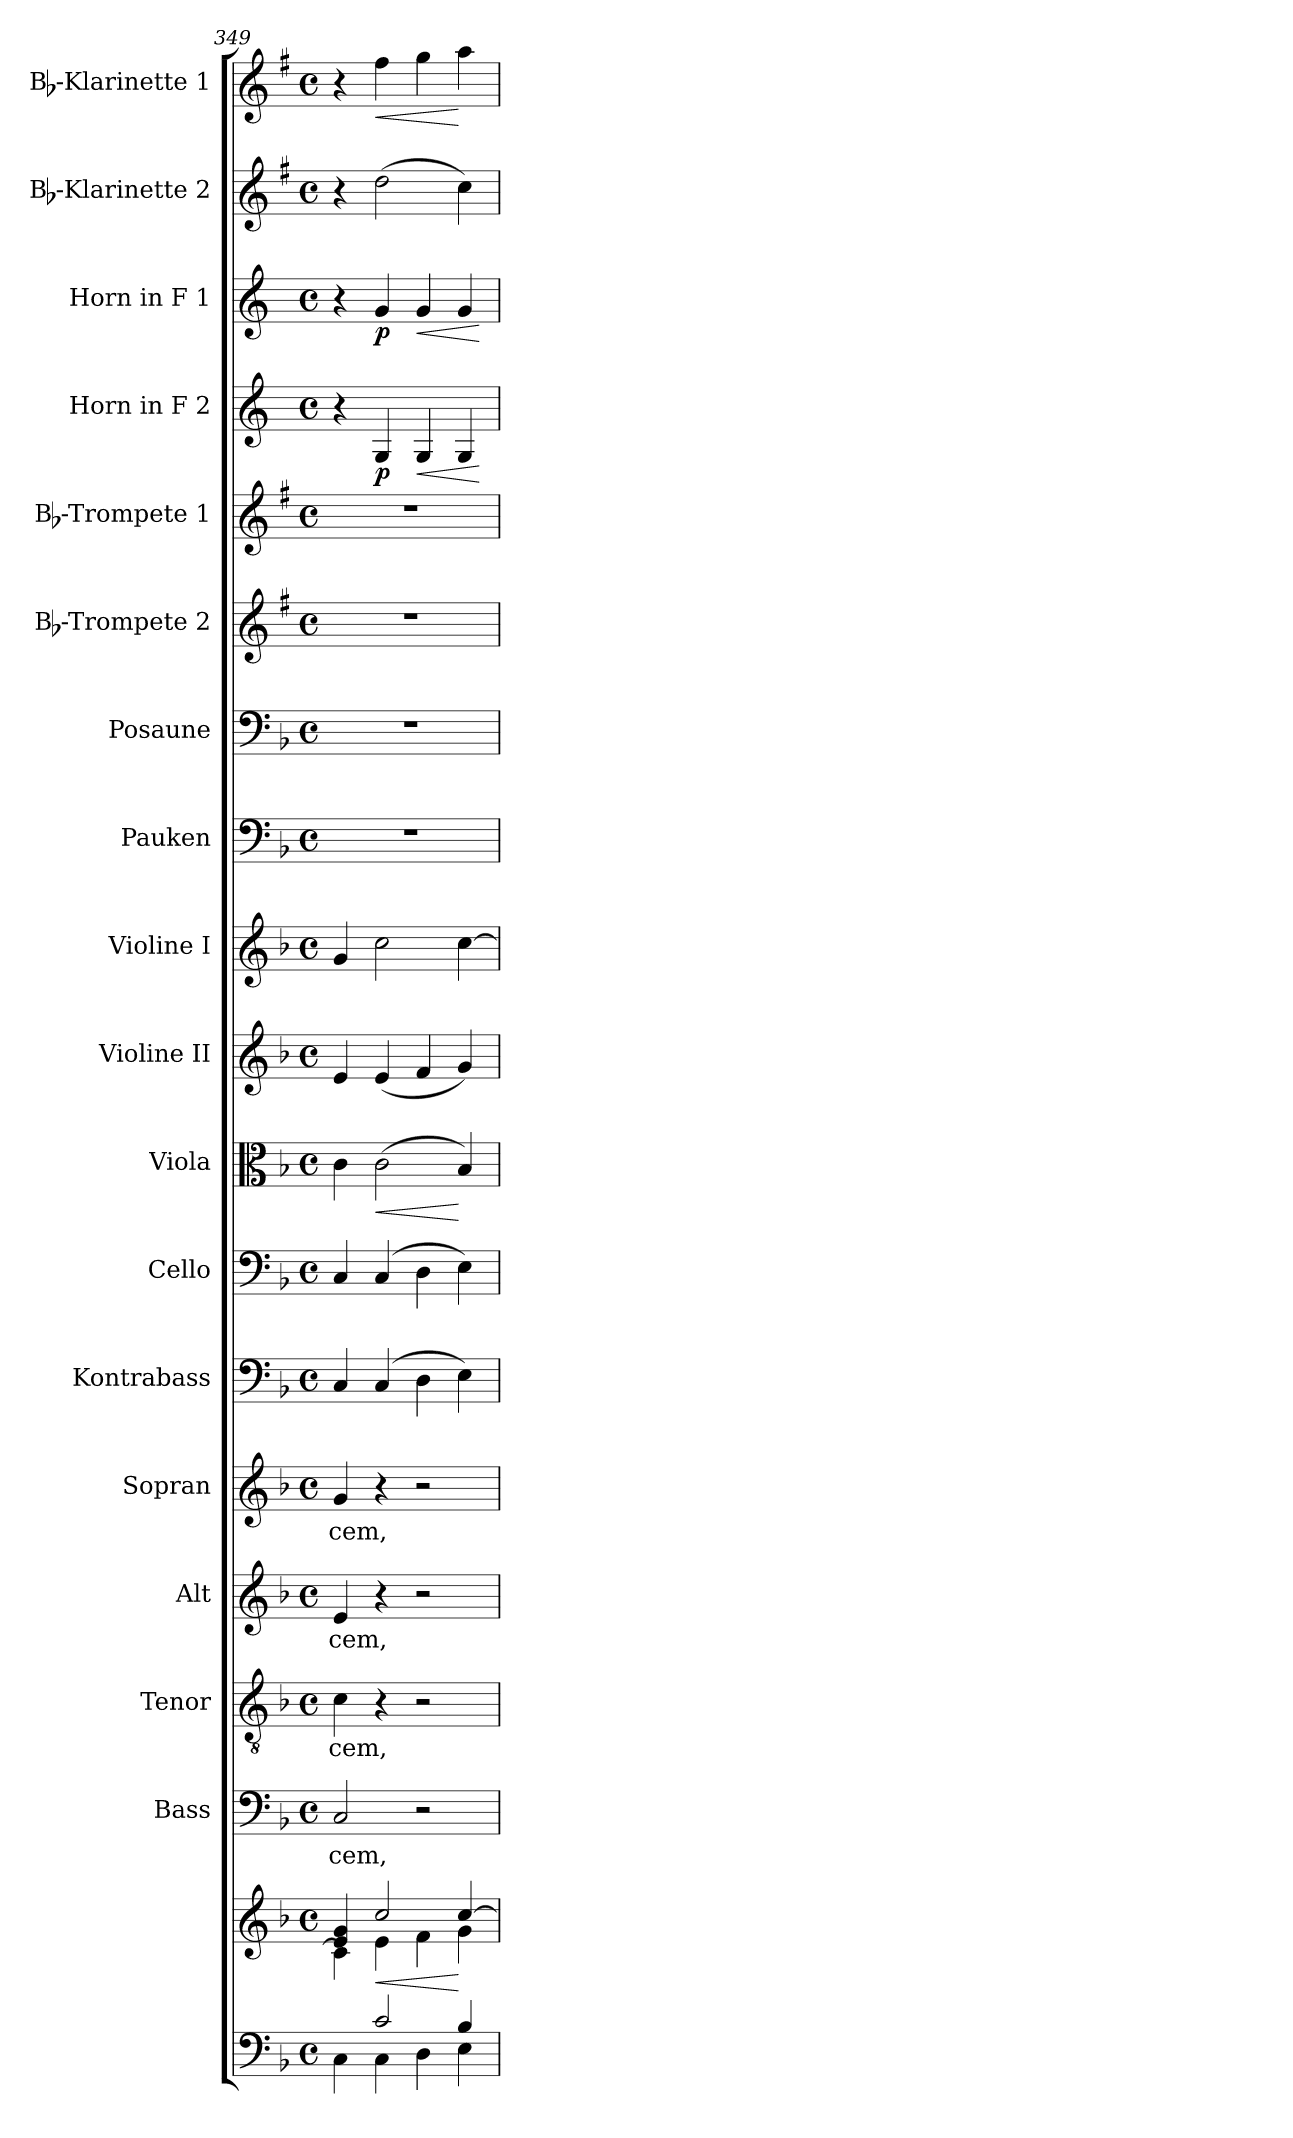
**kern	**kern	**dynam	**kern	**text	**kern	**text	**kern	**text	**kern	**text	**kern	**kern	**kern	**dynam	**kern	**kern	**kern	**kern	**kern	**kern	**kern	**dynam	**kern	**dynam	**kern	**kern	**dynam
*part18	*part18	*part18	*part17	*part17	*part16	*part16	*part15	*part15	*part14	*part14	*part13	*part12	*part11	*part11	*part10	*part9	*part8	*part7	*part6	*part5	*part4	*part4	*part3	*part3	*part2	*part1	*part1
*staff19	*staff18	*staff18/19	*staff17	*staff17	*staff16	*staff16	*staff15	*staff15	*staff14	*staff14	*staff13	*staff12	*staff11	*staff11	*staff10	*staff9	*staff8	*staff7	*staff6	*staff5	*staff4	*staff4	*staff3	*staff3	*staff2	*staff1	*staff1
*	*	*	*I"Bass	*	*I"Tenor	*	*I"Alt	*	*I"Sopran	*	*I"Kontrabass	*I"Cello	*I"Viola	*	*I"Violine II	*I"Violine I	*I"Pauken	*I"Posaune	*I"Bb-Trompete 2	*I"Bb-Trompete 1	*I"Horn in F 2	*	*I"Horn in F 1	*	*I"Bb-Klarinette 2	*I"Bb-Klarinette 1	*
*	*	*	*I'B.	*	*I'T.	*	*I'A.	*	*I'S.	*	*I'Kb.	*	*I'Vla.	*	*I'Vl. II	*I'Vl. I	*I'Pk.	*I'Pos.	*I'Bb Trp. 2	*I'Bb Trp. 1	*	*	*	*	*I'Bb Kl. 2	*I'Bb Kl. 1	*
*clefF4	*clefG2	*	*clefF4	*	*clefGv2	*	*clefG2	*	*clefG2	*	*clefF4	*clefF4	*clefC3	*	*clefG2	*clefG2	*clefF4	*clefF4	*clefG2	*clefG2	*clefG2	*	*clefG2	*	*clefG2	*clefG2	*
*	*	*	*	*	*	*	*	*	*	*	*ITrd7c12	*	*	*	*	*	*	*	*ITrd1c2	*ITrd1c2	*ITrd4c7	*	*ITrd4c7	*	*ITrd1c2	*ITrd1c2	*
*k[b-]	*k[b-]	*	*k[b-]	*	*k[b-]	*	*k[b-]	*	*k[b-]	*	*k[b-]	*k[b-]	*k[b-]	*	*k[b-]	*k[b-]	*k[b-]	*k[b-]	*k[b-]	*k[b-]	*k[b-]	*	*k[b-]	*	*k[b-]	*k[b-]	*
*F:	*F:	*	*F:	*	*F:	*	*F:	*	*F:	*	*F:	*F:	*F:	*	*F:	*F:	*F:	*F:	*F:	*F:	*F:	*	*F:	*	*F:	*F:	*
*M4/4	*M4/4	*	*M4/4	*	*M4/4	*	*M4/4	*	*M4/4	*	*M4/4	*M4/4	*M4/4	*	*M4/4	*M4/4	*M4/4	*M4/4	*M4/4	*M4/4	*M4/4	*	*M4/4	*	*M4/4	*M4/4	*
*met(c)	*met(c)	*	*met(c)	*	*met(c)	*	*met(c)	*	*met(c)	*	*met(c)	*met(c)	*met(c)	*	*met(c)	*met(c)	*met(c)	*met(c)	*met(c)	*met(c)	*met(c)	*	*met(c)	*	*met(c)	*met(c)	*
=349	=349	=349	=349	=349	=349	=349	=349	=349	=349	=349	=349	=349	=349	=349	=349	=349	=349	=349	=349	=349	=349	=349	=349	=349	=349	=349	=349
*^	*^	*	*	*	*	*	*	*	*	*	*	*	*	*	*	*	*	*	*	*	*	*	*	*	*	*	*
!	!	!	!	!	!	!LO:LY:b	!	!LO:LY:b	!	!LO:LY:b	!	!LO:LY:b	!	!	!	!	!	!	!	!	!	!	!	!	!	!	!	!	!
4ryy	4C\	4e/ 4g/	4c\]	.	2C/	-cem,	4c\	-cem,	4e/	-cem,	4g/	-cem,	4CC/	4C/	4c\	.	4e/	4g/	1r	1r	1r	1r	4r	.	4r	.	4r	4r	.
!	!	!	!	!LO:HP:b	!	!	!	!	!	!	!	!	!	!	!	!LO:HP:b	!	!	!	!	!	!	!	!LO:DY:b	!	!LO:DY:b	!	!	!LO:HP:b
2c/	4C\	2cc/	4e\	<	.	.	4r	.	4r	.	4r	.	(4CC/	(4C/	(>2c\	<	(<4e/	2cc\	.	.	.	.	4C/	p	4c/	p	(>2cc\	4ee\	<
!	!	!	!	!	!	!	!	!	!	!	!	!	!	!	!	!	!	!	!	!	!	!	!	!LO:HP:b	!	!LO:HP:b	!	!	!
.	4D\	.	4f\	.	2r	.	2r	.	2r	.	2r	.	4DD\	4D\	.	.	4f/	.	.	.	.	.	4C/	<	4c/	<	.	4ff\	.
4B-/	4E\	[>4cc/	4g\	[	.	.	.	.	.	.	.	.	4EE\)	4E\)	4B-/)	[	4g/)	[4cc\	.	.	.	.	4C/	.	4c/	.	4b-\)	4gg\	[
*v	*v	*	*	*	*	*	*	*	*	*	*	*	*	*	*	*	*	*	*	*	*	*	*	*	*	*	*	*	*
*	*v	*v	*	*	*	*	*	*	*	*	*	*	*	*	*	*	*	*	*	*	*	*	*	*	*	*	*	*
.	.	.	.	.	.	.	.	.	.	.	.	.	.	.	.	.	.	.	.	.	.	[	.	[	.	.	.
=	=	=	=	=	=	=	=	=	=	=	=	=	=	=	=	=	=	=	=	=	=	=	=	=	=	=	=
*-	*-	*-	*-	*-	*-	*-	*-	*-	*-	*-	*-	*-	*-	*-	*-	*-	*-	*-	*-	*-	*-	*-	*-	*-	*-	*-	*-
